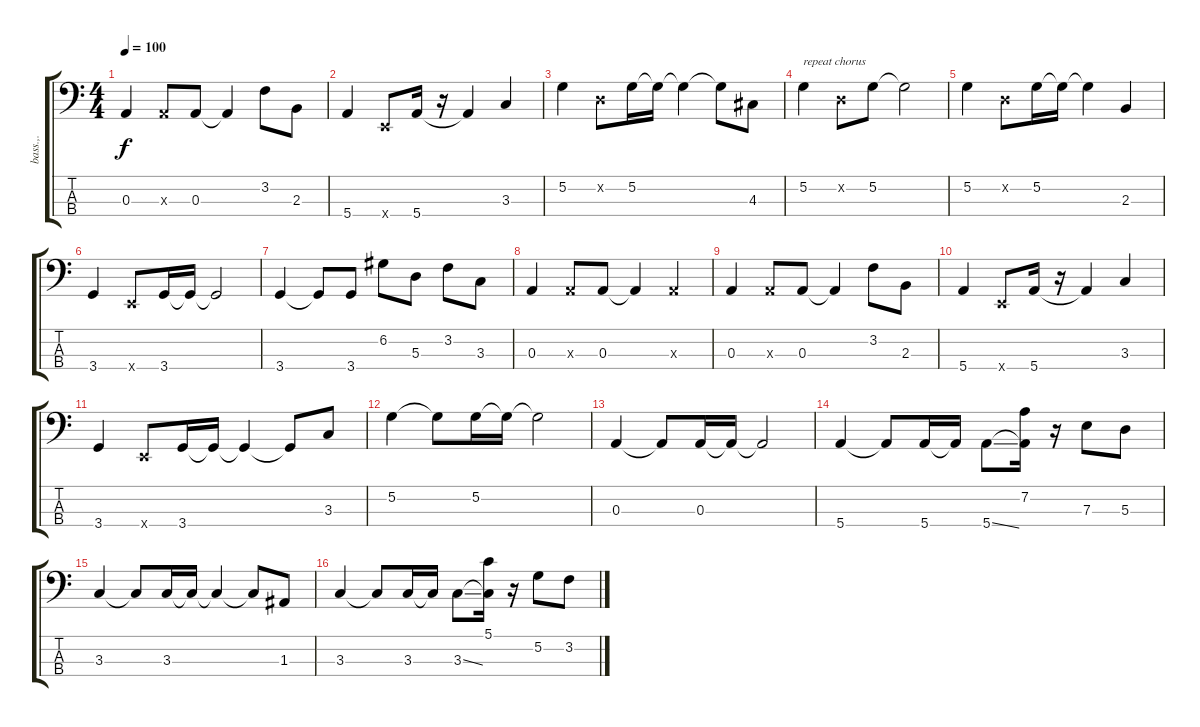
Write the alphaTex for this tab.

\track ("bass.,." "bass.,.") {instrument electricbassfinger}
\staff {score tabs}
\tuning (G2 D2 A1 E1) {hide}
\ts (4 4)
\tempo 100
\clef f4
\ks c
0.3.4{dy f} 0.3{x}.8 0.3.8 0.3{t}.4 3.2.8 2.3.8 |
5.4.4 0.4{x}.8 5.4.16 r.16 5.4{t}.4 3.3.4 |
5.2.4 0.2{x}.8 5.2.16 5.2{t}.16 5.2{t}.4 5.2{t}.8 4.3.8 |
5.2.4{txt "repeat chorus"} 0.2{x}.8 5.2.8 5.2{t}.2 |
5.2.4 0.2{x}.8 5.2.16 5.2{t}.16 5.2{t}.4 2.3.4 |
3.4.4 0.4{x}.8 3.4.16 3.4{t}.16 3.4{t}.2 |
3.4.4 3.4{t}.8 3.4.8 6.2.8 5.3.8 3.2.8 3.3.8 |
0.3.4 0.3{x}.8 0.3.8 0.3{t}.4 0.3{x}.4 |
0.3.4 0.3{x}.8 0.3.8 0.3{t}.4 3.2.8 2.3.8 |
5.4.4 0.4{x}.8 5.4.16 r.16 5.4{t}.4 3.3.4 |
3.4.4 0.4{x}.8 3.4.16 3.4{t}.16 3.4{t}.4 3.4{t}.8 3.3.8 |
5.2.4 5.2{t}.8 5.2.16 5.2{t}.16 5.2{t}.2 |
0.3.4 0.3{t}.8 0.3.16 0.3{t}.16 0.3{t}.2 |
5.4.4 5.4{t}.8 5.4.16 5.4{t}.16 5.4{ss}.8 (7.2 5.4{t}).16 r.16 7.3.8 5.3.8 |
3.3.4 3.3{t}.8 3.3.16 3.3{t}.16 3.3{t}.4 3.3{t}.8 1.3.8 |
3.3.4 3.3{t}.8 3.3.16 3.3{t}.16 3.3{ss}.8 (5.1 3.3{t}).16 r.16 5.2.8 3.2.8
